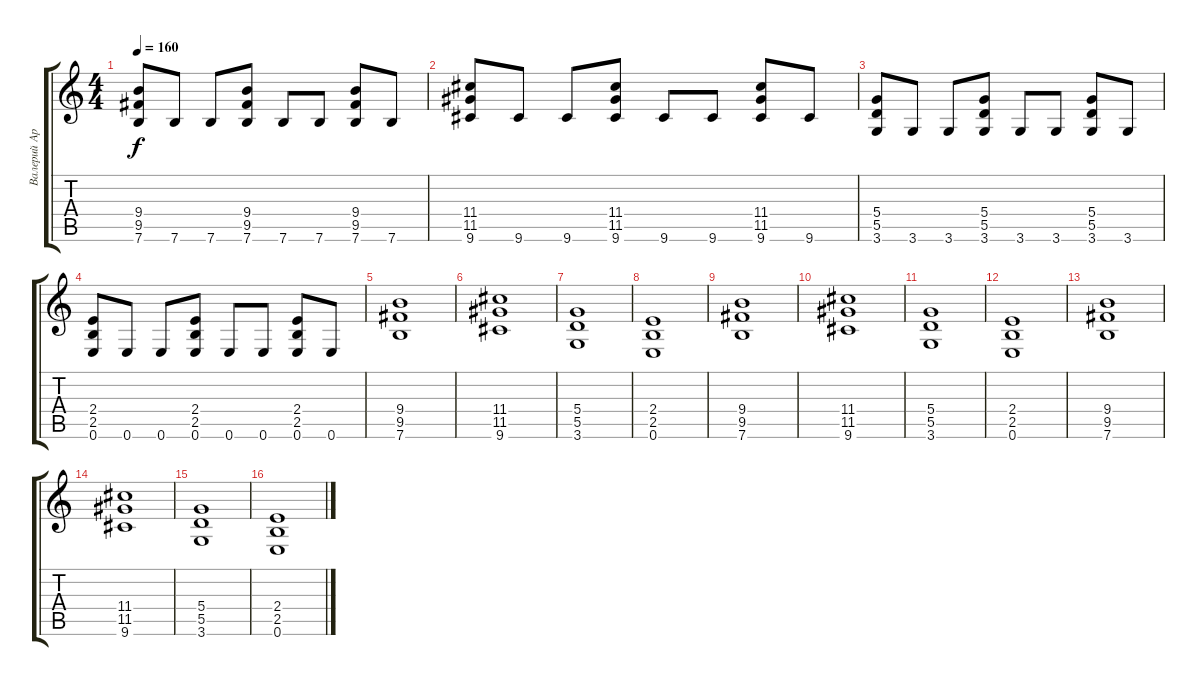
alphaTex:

\track ("Валерий Аркадин" "Валерий Ар") {instrument distortionguitar}
\staff {score tabs}
\tuning (E4 B3 G3 D3 A2 E2) {hide}
\ts (4 4)
\tempo 160
\clef g2
\ks c
(9.4 9.5 7.6).8{dy f} 7.6.8 7.6.8 (9.4 9.5 7.6).8 7.6.8 7.6.8 (9.4 9.5 7.6).8 7.6.8 |
(11.4 11.5 9.6).8 9.6.8 9.6.8 (11.4 11.5 9.6).8 9.6.8 9.6.8 (11.4 11.5 9.6).8 9.6.8 |
(5.4 5.5 3.6).8 3.6.8 3.6.8 (5.4 5.5 3.6).8 3.6.8 3.6.8 (5.4 5.5 3.6).8 3.6.8 |
(2.4 2.5 0.6).8 0.6.8 0.6.8 (2.4 2.5 0.6).8 0.6.8 0.6.8 (2.4 2.5 0.6).8 0.6.8 |
(9.4 9.5 7.6).1 |
(11.4 11.5 9.6).1 |
(5.4 5.5 3.6).1 |
(2.4 2.5 0.6).1 |
(9.4 9.5 7.6).1 |
(11.4 11.5 9.6).1 |
(5.4 5.5 3.6).1 |
(2.4 2.5 0.6).1 |
(9.4 9.5 7.6).1 |
(11.4 11.5 9.6).1 |
(5.4 5.5 3.6).1 |
(2.4 2.5 0.6).1
